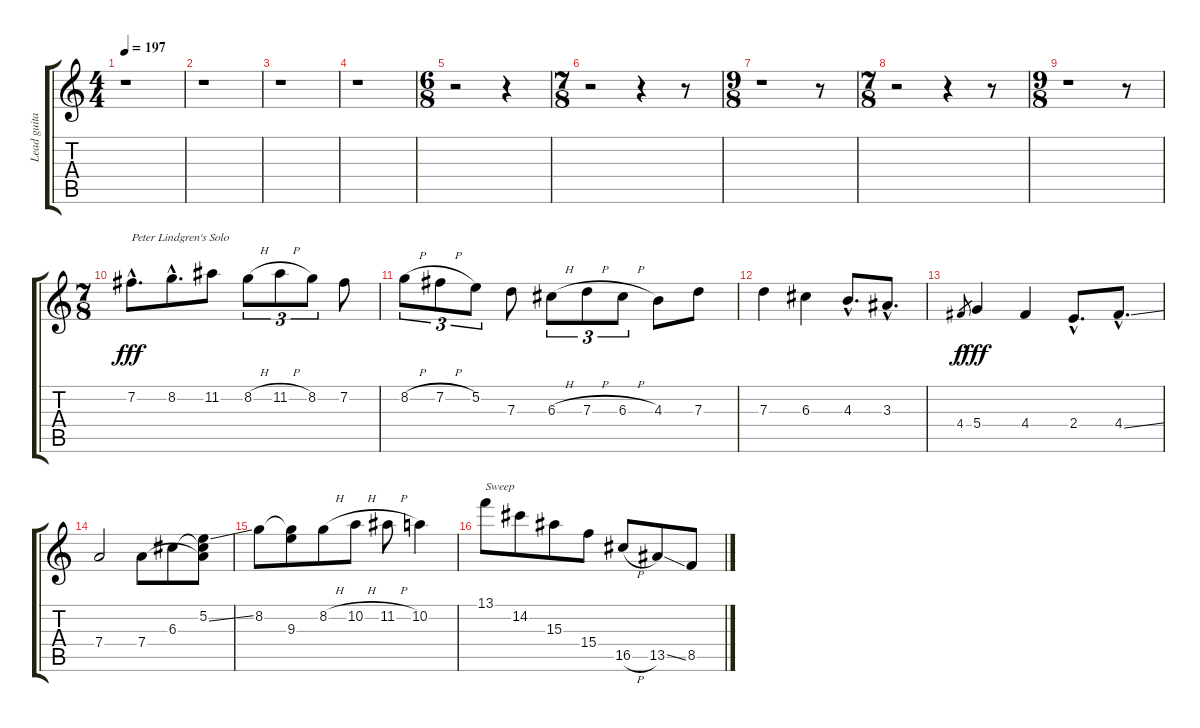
\track ("Lead guitar" "Lead guita") {instrument overdrivenguitar}
\staff {score tabs}
\tuning (E4 B3 G3 D3 A2 E2) {hide}
\ts (4 4)
\tempo 197
\clef g2
\ks c
r.1{dy f} |
r.1 |
r.1 |
r.1 |
\ts (6 8)
r.2 r.4 |
\ts (7 8)
r.2 r.4 r.8 |
\ts (9 8)
r.1 r.8 |
\ts (7 8)
r.2 r.4 r.8 |
\ts (9 8)
r.1 r.8 |
\ts (7 8)
7.2{hac}.8{d txt "Peter Lindgren's Solo" dy fff volume 16 instrument overdrivenguitar} 8.2{hac}.8{d} 11.2.8 8.2{h}.8{tu (3 2)} 11.2{h}.8{tu (3 2)} 8.2.8{tu (3 2)} 7.2.8 |
8.2{h}.8{tu (3 2)} 7.2{h}.8{tu (3 2)} 5.2.8{tu (3 2)} 7.3.8 6.3{h}.8{tu (3 2)} 7.3{h}.8{tu (3 2)} 6.3{h}.8{tu (3 2)} 4.3.8 7.3.8 |
7.3.4 6.3.4 4.3{hac}.8{d} 3.3{hac}.8{d} |
4.4.8{gr dy f} 5.4.4{dy fff} 4.4.4 2.4{hac}.8{d} 4.4{ss hac}.8{d} |
7.4.2 7.4.8 6.3.8 (5.2{ss} 6.3{t} 7.4{t}).8 |
8.2.8 (8.2{t} 9.3).8 8.2{h}.8 10.2{h}.8 11.2{h}.8 10.2.4 |
13.1.8{txt "Sweep"} 14.2.8 15.3.8 15.4.8 16.5{h}.8 13.5{ss}.8 8.5{h}.8
